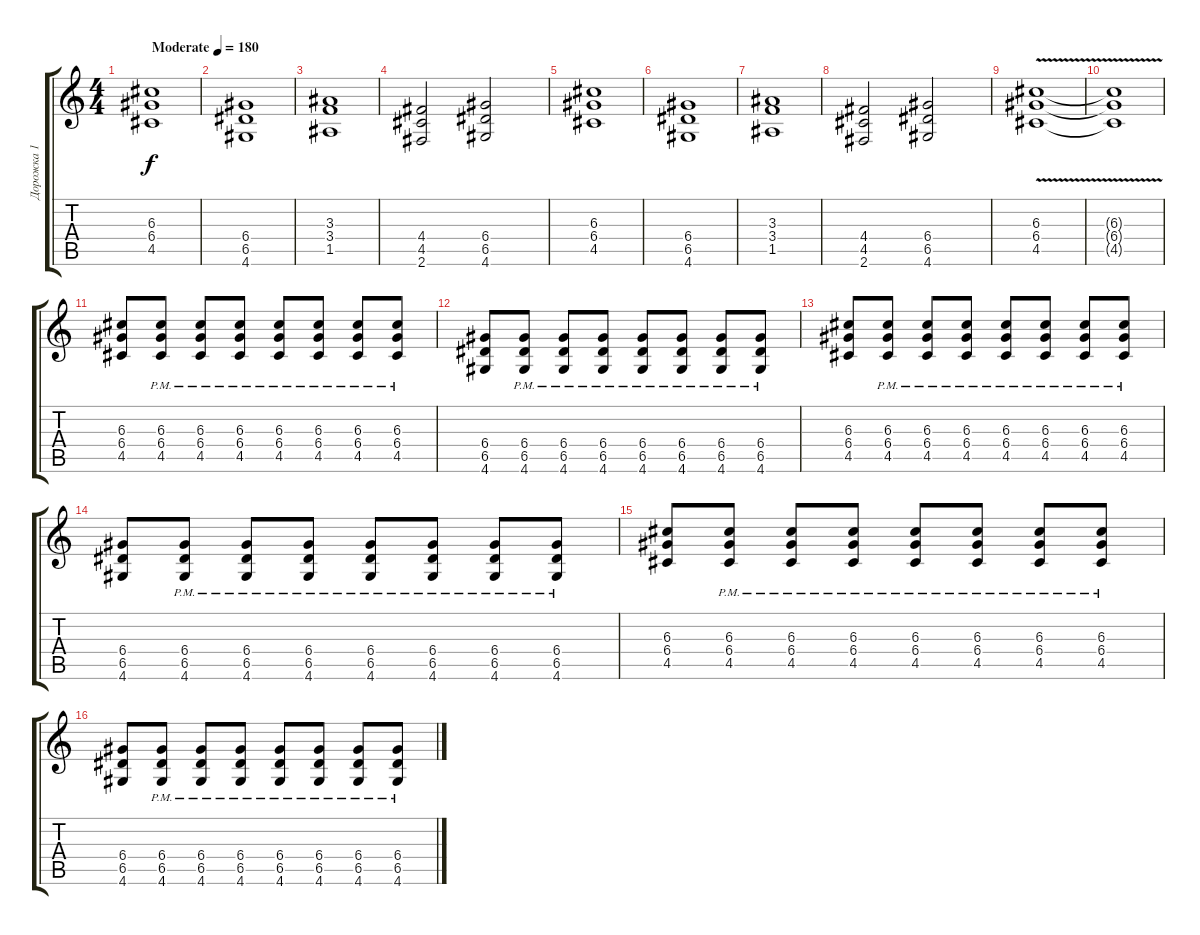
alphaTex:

\track ("Дорожка 1" "Дорожка 1") {instrument distortionguitar}
\staff {score tabs}
\tuning (E4 B3 G3 D3 A2 E2) {hide}
\ts (4 4)
\tempo (180 "Moderate")
\clef g2
\ks c
(6.3 6.4 4.5).1{dy f instrument distortionguitar} |
(6.4 6.5 4.6).1 |
(3.3 3.4 1.5).1 |
(4.4 4.5 2.6).2 (6.4 6.5 4.6).2 |
(6.3 6.4 4.5).1 |
(6.4 6.5 4.6).1 |
(3.3 3.4 1.5).1 |
(4.4 4.5 2.6).2 (6.4 6.5 4.6).2 |
(6.3 6.4{v} 4.5).1 |
(6.3{t} 6.4{t} 4.5{t}).1 |
(6.3 6.4 4.5).8 (6.3{pm} 6.4{pm} 4.5{pm}).8 (6.3{pm} 6.4{pm} 4.5{pm}).8 (6.3{pm} 6.4{pm} 4.5{pm}).8 (6.3{pm} 6.4{pm} 4.5{pm}).8 (6.3{pm} 6.4{pm} 4.5{pm}).8 (6.3{pm} 6.4{pm} 4.5{pm}).8 (6.3{pm} 6.4{pm} 4.5{pm}).8 |
(6.4 6.5 4.6).8 (6.4{pm} 6.5{pm} 4.6{pm}).8 (6.4{pm} 6.5{pm} 4.6{pm}).8 (6.4{pm} 6.5{pm} 4.6{pm}).8 (6.4{pm} 6.5{pm} 4.6{pm}).8 (6.4{pm} 6.5{pm} 4.6{pm}).8 (6.4{pm} 6.5{pm} 4.6{pm}).8 (6.4{pm} 6.5{pm} 4.6{pm}).8 |
(6.3 6.4 4.5).8 (6.3{pm} 6.4{pm} 4.5{pm}).8 (6.3{pm} 6.4{pm} 4.5{pm}).8 (6.3{pm} 6.4{pm} 4.5{pm}).8 (6.3{pm} 6.4{pm} 4.5{pm}).8 (6.3{pm} 6.4{pm} 4.5{pm}).8 (6.3{pm} 6.4{pm} 4.5{pm}).8 (6.3{pm} 6.4{pm} 4.5{pm}).8 |
(6.4 6.5 4.6).8 (6.4{pm} 6.5{pm} 4.6{pm}).8 (6.4{pm} 6.5{pm} 4.6{pm}).8 (6.4{pm} 6.5{pm} 4.6{pm}).8 (6.4{pm} 6.5{pm} 4.6{pm}).8 (6.4{pm} 6.5{pm} 4.6{pm}).8 (6.4{pm} 6.5{pm} 4.6{pm}).8 (6.4{pm} 6.5{pm} 4.6{pm}).8 |
(6.3 6.4 4.5).8 (6.3{pm} 6.4{pm} 4.5{pm}).8 (6.3{pm} 6.4{pm} 4.5{pm}).8 (6.3{pm} 6.4{pm} 4.5{pm}).8 (6.3{pm} 6.4{pm} 4.5{pm}).8 (6.3{pm} 6.4{pm} 4.5{pm}).8 (6.3{pm} 6.4{pm} 4.5{pm}).8 (6.3{pm} 6.4{pm} 4.5{pm}).8 |
(6.4 6.5 4.6).8 (6.4{pm} 6.5{pm} 4.6{pm}).8 (6.4{pm} 6.5{pm} 4.6{pm}).8 (6.4{pm} 6.5{pm} 4.6{pm}).8 (6.4{pm} 6.5{pm} 4.6{pm}).8 (6.4{pm} 6.5{pm} 4.6{pm}).8 (6.4{pm} 6.5{pm} 4.6{pm}).8 (6.4{pm} 6.5{pm} 4.6{pm}).8
